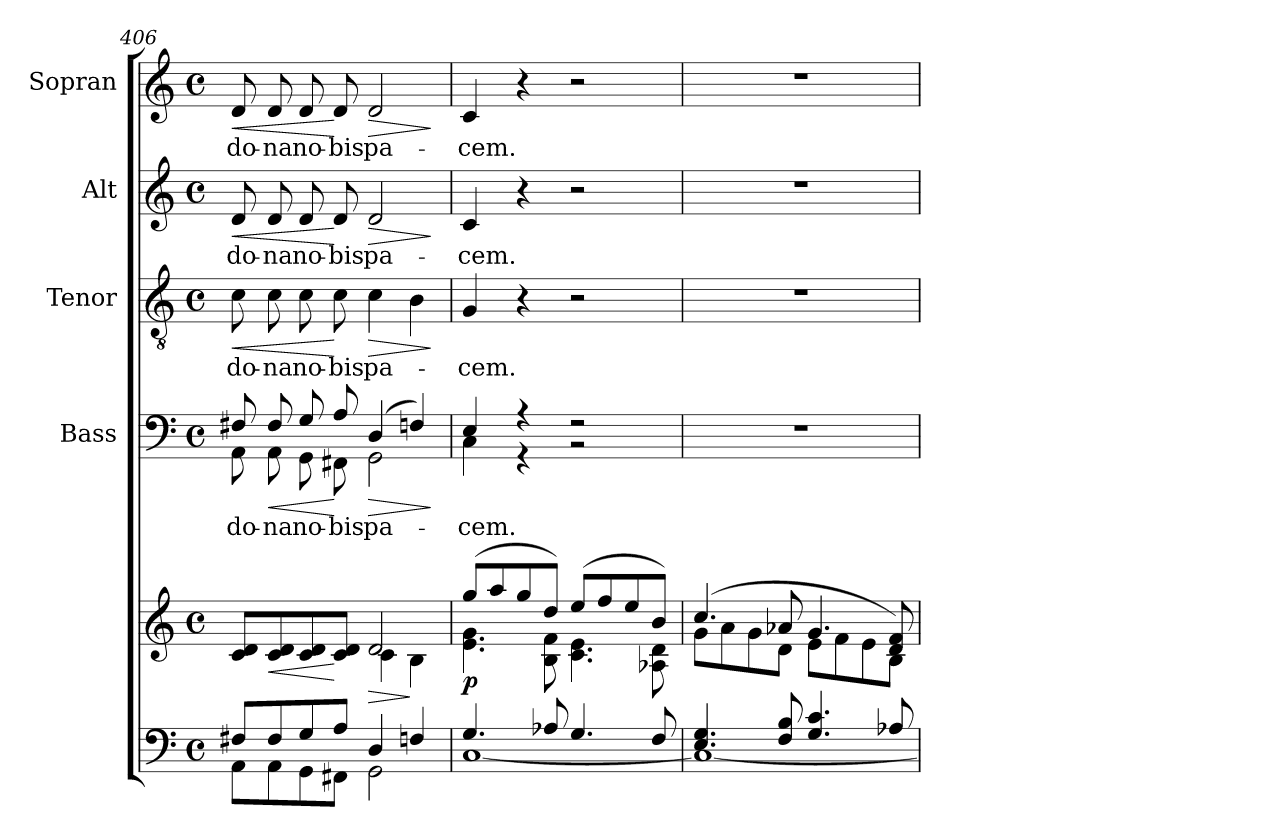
**kern	**kern	**dynam	**kern	**text	**dynam	**kern	**text	**dynam	**kern	**text	**dynam	**kern	**text	**dynam
*part5	*part5	*part5	*part4	*part4	*part4	*part3	*part3	*part3	*part2	*part2	*part2	*part1	*part1	*part1
*staff6	*staff5	*staff5/6	*staff4	*staff4	*staff4	*staff3	*staff3	*staff3	*staff2	*staff2	*staff2	*staff1	*staff1	*staff1
*	*	*	*I"Bass	*	*	*I"Tenor	*	*	*I"Alt	*	*	*I"Sopran	*	*
*	*	*	*I'B.	*	*	*I'T.	*	*	*I'A.	*	*	*I'S.	*	*
*clefF4	*clefG2	*	*clefF4	*	*	*clefGv2	*	*	*clefG2	*	*	*clefG2	*	*
*k[]	*k[]	*	*k[]	*	*	*k[]	*	*	*k[]	*	*	*k[]	*	*
*C:	*C:	*	*C:	*	*	*C:	*	*	*C:	*	*	*C:	*	*
*M4/4	*M4/4	*	*M4/4	*	*	*M4/4	*	*	*M4/4	*	*	*M4/4	*	*
*met(c)	*met(c)	*	*met(c)	*	*	*met(c)	*	*	*met(c)	*	*	*met(c)	*	*
=406	=406	=406	=406	=406	=406	=406	=406	=406	=406	=406	=406	=406	=406	=406
*^	*^	*	*	*	*	*	*	*	*	*	*	*	*	*
!	!	!	!	!	!	!LO:LY:b	!	!	!LO:LY:b	!LO:HP:b	!	!LO:LY:b	!LO:HP:b	!	!LO:LY:b	!LO:HP:b
*	*	*	*	*	*^	*	*	*	*	*	*	*	*	*	*	*
8F#X/L	8AA\L	8c/ 8d/L	2ryy	.	8F#X/	8AA\	do-	.	8c\	do-	<	8d/	do-	<	8d/	do-	<
!	!	!	!	!LO:HP:b	!	!	!LO:LY:b	!LO:HP:b	!	!LO:LY:b	!	!	!LO:LY:b	!	!	!LO:LY:b	!
8F#/	8AA\	8c/ 8d/	.	<	8F#/	8AA\	-na	<	8c\	-na	.	8d/	-na	.	8d/	-na	.
!	!	!	!	!	!	!	!LO:LY:b	!	!	!LO:LY:b	!	!	!LO:LY:b	!	!	!LO:LY:b	!
8G/	8GG\	8c/ 8d/	.	.	8G/	8GG\	no-	.	8c\	no-	.	8d/	no-	.	8d/	no-	.
!	!	!	!	!	!	!	!LO:LY:b	!	!	!LO:LY:b	!	!	!LO:LY:b	!	!	!LO:LY:b	!
8A/J	8FF#X\J	8c/ 8d/J	.	[	8A/	8FF#X\	-bis	[	8c\	-bis	[	8d/	-bis	[	8d/	-bis	[
!	!	!	!	!LO:HP:b	!	!	!LO:LY:b	!LO:HP:b	!	!LO:LY:b	!LO:HP:b	!	!LO:LY:b	!LO:HP:b	!	!LO:LY:b	!LO:HP:b
4D/	2GG\	2d/	4c\	>	(4D/	2GG\	pa-	>	4c\	pa-	>	2d/	pa-	>	2d/	pa-	>
4Fn/	.	.	4B\	]	4Fn/)	.	.	.	4B\	.	.	.	.	.	.	.	.
*v	*v	*	*	*	*v	*v	*	*	*	*	*	*	*	*	*	*	*
*	*v	*v	*	*	*	*	*	*	*	*	*	*	*	*	*
.	.	.	.	.	]	.	.	]	.	.	]	.	.	]
=407	=407	=407	=407	=407	=407	=407	=407	=407	=407	=407	=407	=407	=407	=407
*^	*^	*	*	*	*	*	*	*	*	*	*	*	*	*
!	!	!	!	!LO:DY:b	!	!LO:LY:b	!	!	!LO:LY:b	!	!	!LO:LY:b	!	!	!LO:LY:b	!
*	*	*	*	*	*^	*	*	*	*	*	*	*	*	*	*	*
4.G/	[<1C	(>8gg/L	4.e\ 4.g\	p	4E/	4C\	-cem.	.	4G/	-cem.	.	4c/	-cem.	.	4c/	-cem.	.
.	.	8aa/	.	.	.	.	.	.	.	.	.	.	.	.	.	.	.
.	.	8gg/	.	.	4r	4r	.	.	4r	.	.	4r	.	.	4r	.	.
8A-X/	.	8dd/J)	8B\ 8f\	.	.	.	.	.	.	.	.	.	.	.	.	.	.
4.G/	.	(>8ee/L	4.c\ 4.e\	.	2r	2r	.	.	2r	.	.	2r	.	.	2r	.	.
.	.	8ff/	.	.	.	.	.	.	.	.	.	.	.	.	.	.	.
.	.	8ee/	.	.	.	.	.	.	.	.	.	.	.	.	.	.	.
8F/	.	8b/J)	8A-X\ 8d\	.	.	.	.	.	.	.	.	.	.	.	.	.	.
*	*	*	*	*	*v	*v	*	*	*	*	*	*	*	*	*	*	*
=408	=408	=408	=408	=408	=408	=408	=408	=408	=408	=408	=408	=408	=408	=408	=408	=408
4.E/ 4.G/	1C_	(4.cc/	8g\L	.	1r	.	.	1r	.	.	1r	.	.	1r	.	.
.	.	.	8a\	.	.	.	.	.	.	.	.	.	.	.	.	.
.	.	.	8g\	.	.	.	.	.	.	.	.	.	.	.	.	.
8F/ 8B/	.	8a-X/	8d\J	.	.	.	.	.	.	.	.	.	.	.	.	.
4.G/ 4.c/	.	4.g/	8e\L	.	.	.	.	.	.	.	.	.	.	.	.	.
.	.	.	8f\	.	.	.	.	.	.	.	.	.	.	.	.	.
.	.	.	8e\	.	.	.	.	.	.	.	.	.	.	.	.	.
8A-X/	.	8d/ 8f/)	8B\J	.	.	.	.	.	.	.	.	.	.	.	.	.
*v	*v	*	*	*	*	*	*	*	*	*	*	*	*	*	*	*
*	*v	*v	*	*	*	*	*	*	*	*	*	*	*	*	*
=	=	=	=	=	=	=	=	=	=	=	=	=	=	=
*-	*-	*-	*-	*-	*-	*-	*-	*-	*-	*-	*-	*-	*-	*-
